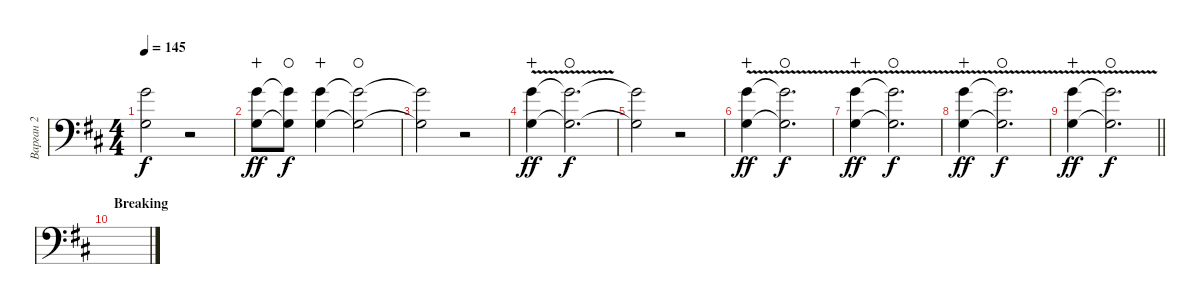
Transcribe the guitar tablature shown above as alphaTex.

\track ("Варган 2" "Варган 2") {mute instrument acousticguitarsteel}
\staff {score}
\tuning (G2 D2 A1 E1) {hide}
\ts (4 4)
\tempo 145
\clef f4
\ks bminor
(12.1{t} 10.3{t}).2{dy f} r.2 |
(12.1 10.3).8{bd 240 dy ff wahc} (12.1{t} 10.3{t}).8{dy f waho} (12.1 10.3).4{bd 240 wahc} (12.1{t} 10.3{t}).2{waho} |
(12.1{t} 10.3{t}).2 r.2 |
(12.1{v} 10.3{v}).4{bd 240 dy ff wahc} (12.1{t} 10.3{t}).2{d dy f waho} |
(12.1{t} 10.3{t}).2 r.2 |
(12.1{v} 10.3{v}).4{bd 240 dy ff wahc} (12.1{t} 10.3{t}).2{d dy f waho} |
(12.1{v} 10.3{v}).4{bd 240 dy ff wahc} (12.1{t} 10.3{t}).2{d dy f waho} |
(12.1{v} 10.3{v}).4{bd 240 dy ff wahc} (12.1{t} 10.3{t}).2{d dy f waho} |
\barLineRight lightlight
(12.1{v} 10.3{v}).4{bd 240 dy ff wahc} (12.1{t} 10.3{t}).2{d dy f waho} |
\section ("" "Breaking")
